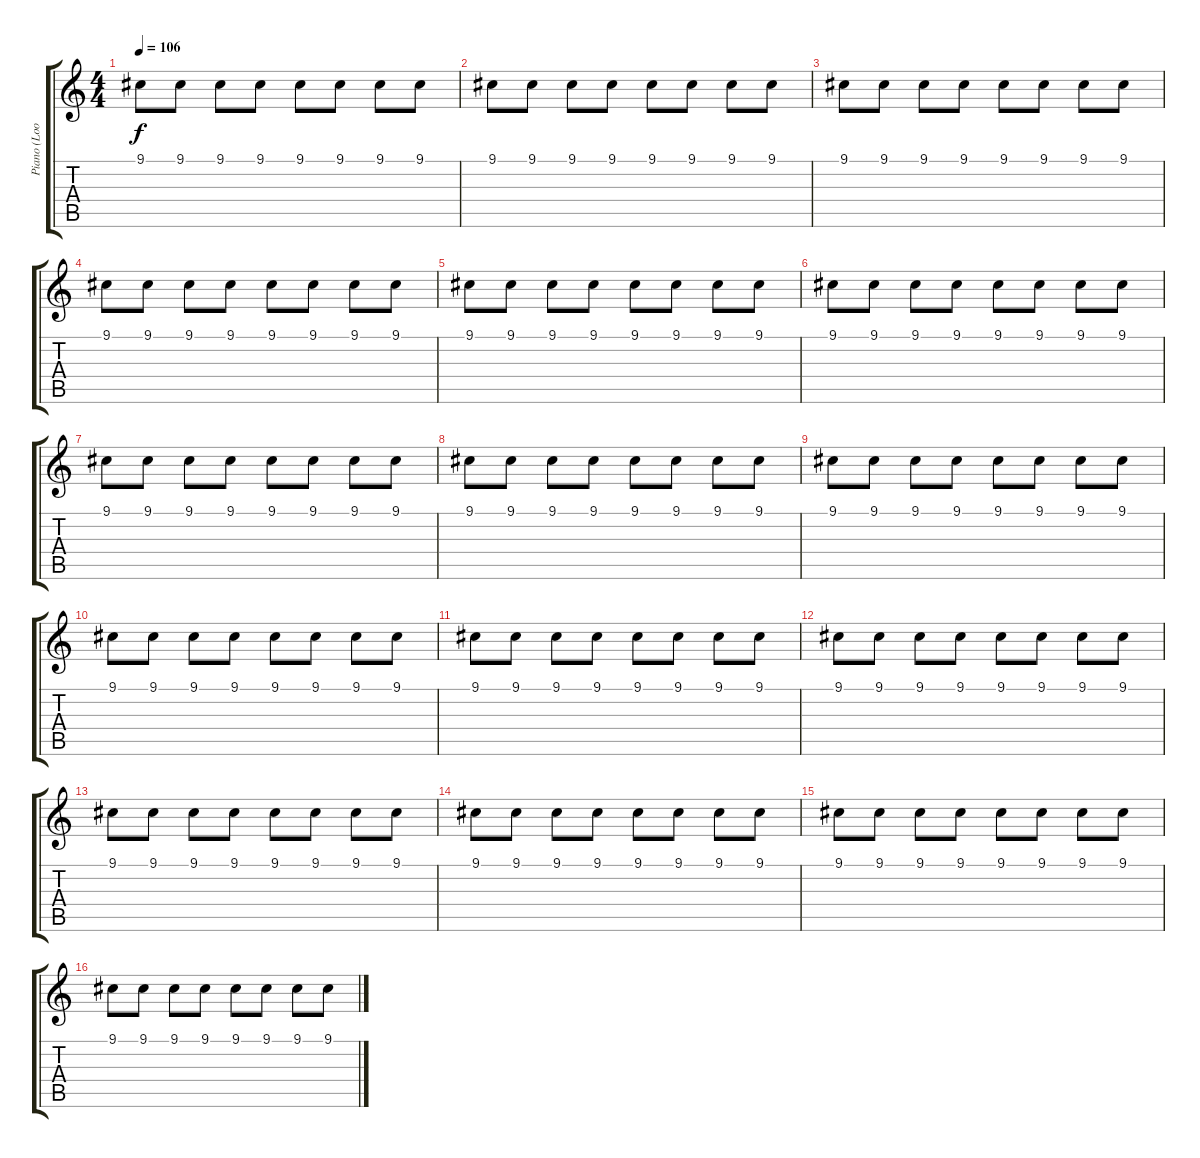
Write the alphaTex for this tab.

\track ("Piano (Loop)" "Piano (Loo") {instrument acousticgrandpiano}
\staff {score tabs}
\tuning (E4 B3 G3 D3 A2 E2) {hide}
\ts (4 4)
\tempo 106
\clef g2
\ks c
9.1.8{dy f} 9.1.8 9.1.8 9.1.8 9.1.8 9.1.8 9.1.8 9.1.8 |
9.1.8 9.1.8 9.1.8 9.1.8 9.1.8 9.1.8 9.1.8 9.1.8 |
9.1.8 9.1.8 9.1.8 9.1.8 9.1.8 9.1.8 9.1.8 9.1.8 |
9.1.8 9.1.8 9.1.8 9.1.8 9.1.8 9.1.8 9.1.8 9.1.8 |
9.1.8 9.1.8 9.1.8 9.1.8 9.1.8 9.1.8 9.1.8 9.1.8 |
9.1.8 9.1.8 9.1.8 9.1.8 9.1.8 9.1.8 9.1.8 9.1.8 |
9.1.8 9.1.8 9.1.8 9.1.8 9.1.8 9.1.8 9.1.8 9.1.8 |
9.1.8 9.1.8 9.1.8 9.1.8 9.1.8 9.1.8 9.1.8 9.1.8 |
9.1.8 9.1.8 9.1.8 9.1.8 9.1.8 9.1.8 9.1.8 9.1.8 |
9.1.8 9.1.8 9.1.8 9.1.8 9.1.8 9.1.8 9.1.8 9.1.8 |
9.1.8 9.1.8 9.1.8 9.1.8 9.1.8 9.1.8 9.1.8 9.1.8 |
9.1.8 9.1.8 9.1.8 9.1.8 9.1.8 9.1.8 9.1.8 9.1.8 |
9.1.8 9.1.8 9.1.8 9.1.8 9.1.8 9.1.8 9.1.8 9.1.8 |
9.1.8 9.1.8 9.1.8 9.1.8 9.1.8 9.1.8 9.1.8 9.1.8 |
9.1.8 9.1.8 9.1.8 9.1.8 9.1.8 9.1.8 9.1.8 9.1.8 |
9.1.8 9.1.8 9.1.8 9.1.8 9.1.8 9.1.8 9.1.8 9.1.8
